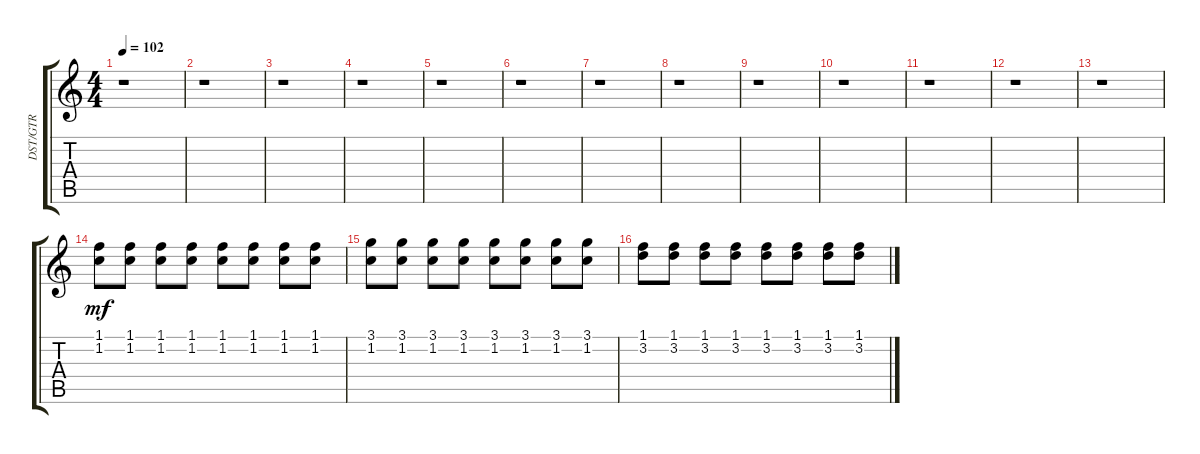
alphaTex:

\track ("DST/GTR" "DST/GTR") {instrument distortionguitar}
\staff {score tabs}
\tuning (E4 B3 G3 D3 A2 E2) {hide}
\ts (4 4)
\tempo 102
\clef g2
\ks c
r.1{dy mf} |
r.1 |
r.1 |
r.1 |
r.1 |
r.1 |
r.1 |
r.1 |
r.1 |
r.1 |
r.1 |
r.1 |
r.1 |
(1.1 1.2).8 (1.1 1.2).8 (1.1 1.2).8 (1.1 1.2).8 (1.1 1.2).8 (1.1 1.2).8 (1.1 1.2).8 (1.1 1.2).8 |
(3.1 1.2).8 (3.1 1.2).8 (3.1 1.2).8 (3.1 1.2).8 (3.1 1.2).8 (3.1 1.2).8 (3.1 1.2).8 (3.1 1.2).8 |
(1.1 3.2).8 (1.1 3.2).8 (1.1 3.2).8 (1.1 3.2).8 (1.1 3.2).8 (1.1 3.2).8 (1.1 3.2).8 (1.1 3.2).8
